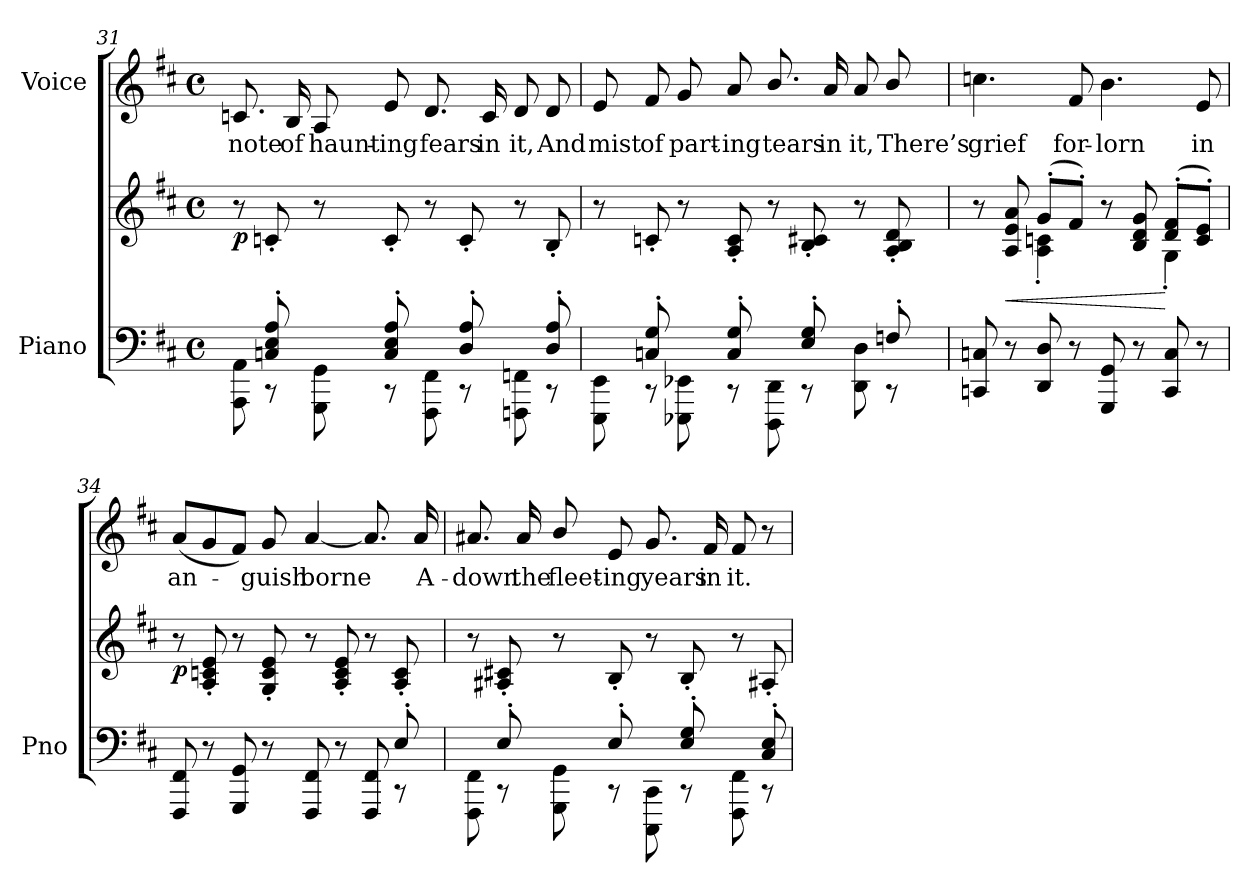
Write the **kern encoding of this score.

**kern	**kern	**dynam	**kern	**text
*part2	*part2	*part2	*part1	*part1
*staff3	*staff2	*staff2/3	*staff1	*staff1
*I"Piano	*	*	*I"Voice	*
*I'Pno	*	*	*	*
*clefF4	*clefG2	*	*clefG2	*
*k[f#c#]	*k[f#c#]	*	*k[f#c#]	*
*M4/4	*M4/4	*	*M4/4	*
*met(c)	*met(c)	*	*met(c)	*
=31	=31	=31	=31	=31
*^	*	*	*	*
!	!	!	!LO:DY:b	!	!LO:LY:b
8ryy	8AAA\ 8AA\	8r	p	8.cn/	note
8Cn/' 8E/' 8A/'	8rCC	8cn'/	.	.	.
!	!	!	!	!	!LO:LY:b
.	.	.	.	16B/	of
!	!	!	!	!	!LO:LY:b
8ryy	8GGG\ 8GG\	8r	.	8A/	haunt-
!	!	!	!	!	!LO:LY:b
8C/' 8E/' 8A/'	8rCC	8c'/	.	8e/	-ing
!	!	!	!	!	!LO:LY:b
8ryy	8FFF#\ 8FF#\	8r	.	8.d/	fears
8D/' 8A/'	8rCC	8c'/	.	.	.
!	!	!	!	!	!LO:LY:b
.	.	.	.	16c/	in
!	!	!	!	!	!LO:LY:b
8ryy	8FFFn\ 8FFn\	8r	.	8d/	it,
!	!	!	!	!	!LO:LY:b
8D/' 8A/'	8rCC	8B'/	.	8d/	And
!!LO:PB:g=z
=32	=32	=32	=32	=32	=32
!	!	!	!	!	!LO:LY:b
8ryy	8EEE\ 8EE\	8r	.	8e/	mist
!	!	!	!	!	!LO:LY:b
8Cn/' 8G/'	8rCC	8cn'/	.	8f#/	of
!	!	!	!	!	!LO:LY:b
8ryy	8EEE-X\ 8EE-X\	8r	.	8g/	part-
!	!	!	!	!	!LO:LY:b
8C/' 8G/'	8rCC	8A/' 8c/'	.	8a/	-ing
!	!	!	!	!	!LO:LY:b
8ryy	8DDD\ 8DD\	8r	.	8.b/	tears
8E/' 8G/'	8rCC	8B/' 8c#X/'	.	.	.
!	!	!	!	!	!LO:LY:b
.	.	.	.	16a/	in
!	!	!	!	!	!LO:LY:b
8ryy	8DD\ 8D\	8r	.	8a/	it,
!	!	!	!	!	!LO:LY:b
8Fn'/	8rCC	8A/' 8B/' 8d/'	.	8b/	There’s
=33	=33	=33	=33	=33	=33
*	*	*^	*	*	*
!	!	!	!	!	!	!LO:LY:b
*v	*v	*	*	*	*	*
8CCn/ 8Cn/	8r	4ryy	.	4.ccn\	grief
!	!	!	!LO:HP:b	!	!
8r	8A/ 8e/ 8a/	.	<	.	.
8DD/ 8D/	(>8g'/L	4A\' 4cn\'	.	.	.
!	!	!	!	!	!LO:LY:b
8r	8f#'/J)	.	.	8f#/	for-
!	!	!	!	!	!LO:LY:b
8GGG/ 8GG/	8r	4ryy	.	4.b\	-lorn
8r	8B/ 8d/ 8g/	.	.	.	.
8CC/ 8C/	(>8d/' 8f#/'L	4G'\	[	.	.
!	!	!	!	!	!LO:LY:b
8r	8c/' 8e/'J)	.	.	8e/	in
*	*v	*v	*	*	*
!!LO:LB:g=z
=34	=34	=34	=34	=34
*^	*	*	*	*
!	!	!	!LO:DY:b	!	!LO:LY:b
2..ryy	8FFF#/ 8FF#/	8r	p	(<8a/L	an-
.	8r	8A/' 8cn/' 8e/'	.	8g/	.
.	8GGG/ 8GG/	8r	.	8f#/J)	.
!	!	!	!	!	!LO:LY:b
.	8r	8G/' 8c/' 8e/'	.	8g/	-guish
!	!	!	!	!	!LO:LY:b
.	8FFF#/ 8FF#/	8r	.	[4a/	borne
.	8r	8A/' 8c/' 8e/'	.	.	.
.	8FFF#/ 8FF#/	8r	.	8.a/]	.
8E'/	8rCC	8A/' 8c/'	.	.	.
!	!	!	!	!	!LO:LY:b
.	.	.	.	16a/	A-
=35	=35	=35	=35	=35	=35
!	!	!	!	!	!LO:LY:b
8ryy	8FFF#\ 8FF#\	8r	.	8.a#X/	-down
8E'/	8rCC	8A#X/' 8c#X/'	.	.	.
!	!	!	!	!	!LO:LY:b
.	.	.	.	16a#/	the
!	!	!	!	!	!LO:LY:b
8ryy	8GGG\ 8GG\	8r	.	8b/	fleet-
!	!	!	!	!	!LO:LY:b
8E'/	8rCC	8B'/	.	8e/	-ing
!	!	!	!	!	!LO:LY:b
8ryy	8CCC#\ 8CC#\	8r	.	8.g/	years
8E/' 8G/'	8rCC	8B'/	.	.	.
!	!	!	!	!	!LO:LY:b
.	.	.	.	16f#/	in
!	!	!	!	!	!LO:LY:b
8ryy	8FFF#\ 8FF#\	8r	.	8f#/	it.
8C#/' 8E/'	8rCC	8A#X'/	.	8r	.
*v	*v	*	*	*	*
=	=	=	=	=
*-	*-	*-	*-	*-
